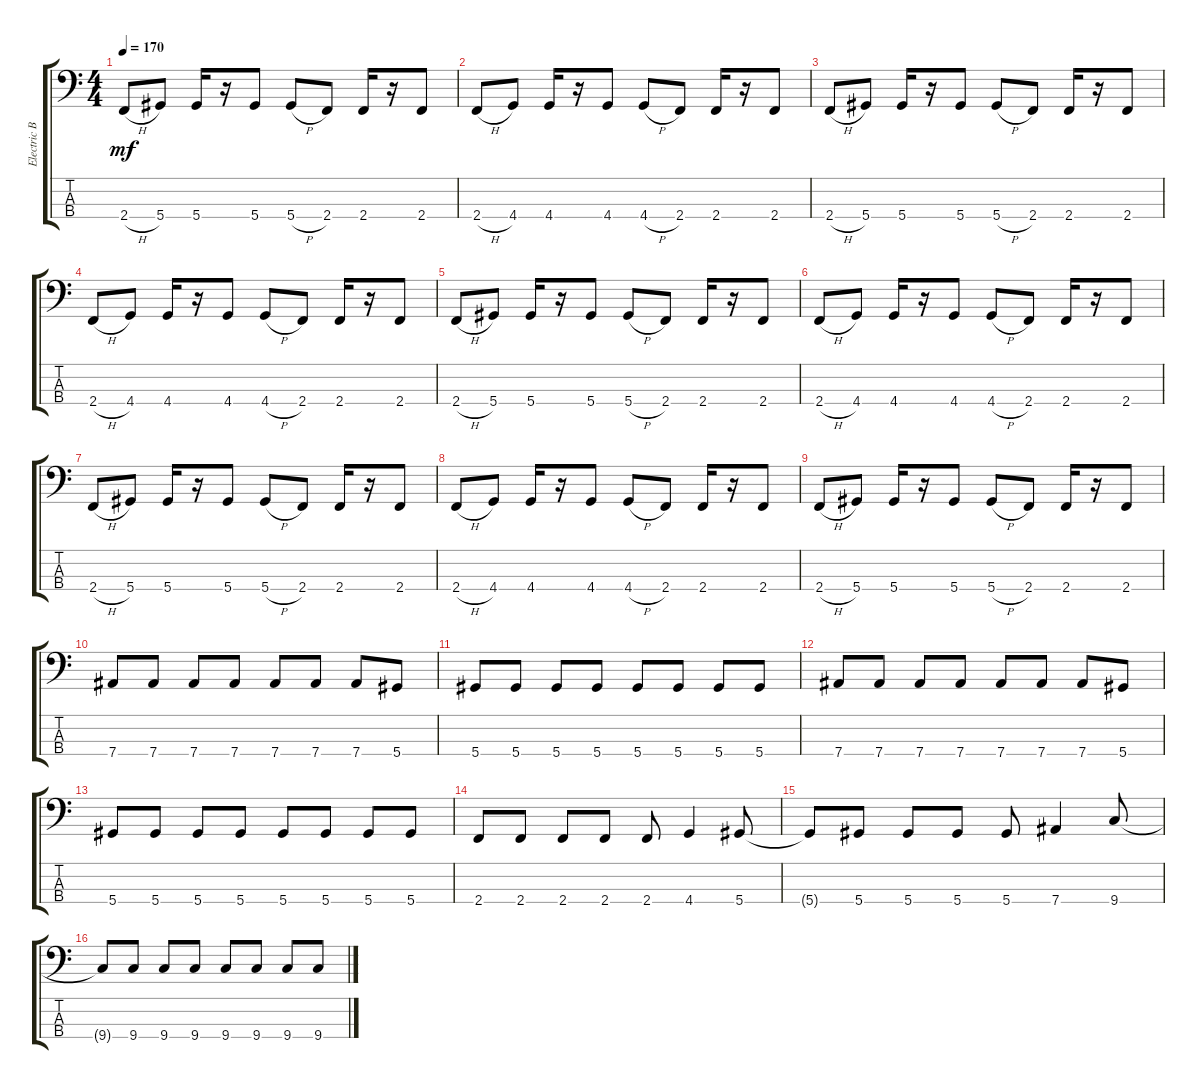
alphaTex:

\track ("Electric Bass" "Electric B") {instrument electricbassfinger}
\staff {score tabs}
\tuning (Gb2 Db2 Ab1 Eb1) {hide}
\ts (4 4)
\tempo 170
\clef f4
\ks c
2.4{h}.8{dy mf} 5.4.8 5.4.16 r.16 5.4.8 5.4{h}.8 2.4.8 2.4.16 r.16 2.4.8 |
2.4{h}.8 4.4.8 4.4.16 r.16 4.4.8 4.4{h}.8 2.4.8 2.4.16 r.16 2.4.8 |
2.4{h}.8 5.4.8 5.4.16 r.16 5.4.8 5.4{h}.8 2.4.8 2.4.16 r.16 2.4.8 |
2.4{h}.8 4.4.8 4.4.16 r.16 4.4.8 4.4{h}.8 2.4.8 2.4.16 r.16 2.4.8 |
2.4{h}.8 5.4.8 5.4.16 r.16 5.4.8 5.4{h}.8 2.4.8 2.4.16 r.16 2.4.8 |
2.4{h}.8 4.4.8 4.4.16 r.16 4.4.8 4.4{h}.8 2.4.8 2.4.16 r.16 2.4.8 |
2.4{h}.8 5.4.8 5.4.16 r.16 5.4.8 5.4{h}.8 2.4.8 2.4.16 r.16 2.4.8 |
2.4{h}.8 4.4.8 4.4.16 r.16 4.4.8 4.4{h}.8 2.4.8 2.4.16 r.16 2.4.8 |
2.4{h}.8 5.4.8 5.4.16 r.16 5.4.8 5.4{h}.8 2.4.8 2.4.16 r.16 2.4.8 |
7.4.8 7.4.8 7.4.8 7.4.8 7.4.8 7.4.8 7.4.8 5.4.8 |
5.4.8 5.4.8 5.4.8 5.4.8 5.4.8 5.4.8 5.4.8 5.4.8 |
7.4.8 7.4.8 7.4.8 7.4.8 7.4.8 7.4.8 7.4.8 5.4.8 |
5.4.8 5.4.8 5.4.8 5.4.8 5.4.8 5.4.8 5.4.8 5.4.8 |
2.4.8 2.4.8 2.4.8 2.4.8 2.4.8 4.4.4 5.4.8 |
5.4{t}.8 5.4.8 5.4.8 5.4.8 5.4.8 7.4.4 9.4.8 |
9.4{t}.8 9.4.8 9.4.8 9.4.8 9.4.8 9.4.8 9.4.8 9.4.8
